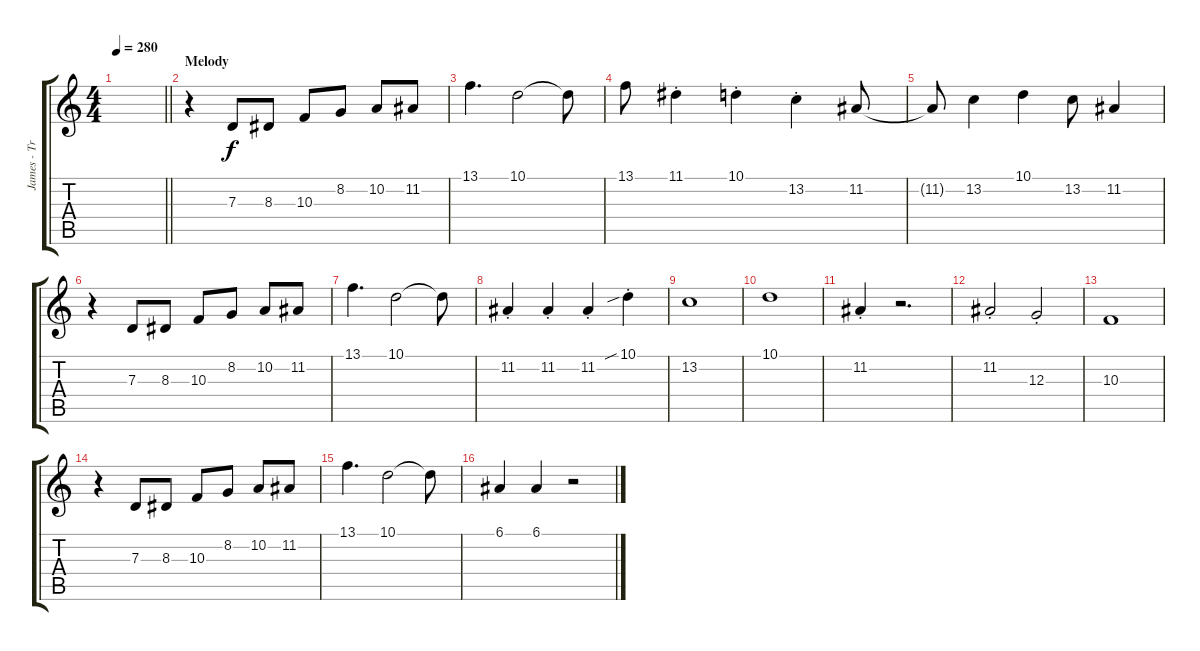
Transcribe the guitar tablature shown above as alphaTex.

\track ("James - Trumpet" "James - Tr") {instrument trumpet}
\staff {score tabs}
\tuning (E4 B3 G3 D3 A2 E2) {hide}
\ts (4 4)
\tempo 280
\clef g2
\barLineRight lightlight
\ks c
|
\section ("" "Melody")
r.4 7.3.8 8.3.8 10.3.8 8.2.8 10.2.8 11.2.8 |
13.1.4{d} 10.1.2 10.1{t}.8 |
13.1.8 11.1{st}.4 10.1{st}.4 13.2{st}.4 11.2.8 |
11.2{t}.8 13.2.4 10.1.4 13.2.8 11.2.4 |
r.4 7.3.8 8.3.8 10.3.8 8.2.8 10.2.8 11.2.8 |
13.1.4{d} 10.1.2 10.1{t}.8 |
11.2{st}.4 11.2{st}.4 11.2{st}.4 10.1{sib st}.4 |
13.2.1 |
10.1.1 |
11.2{st}.4 r.2{d} |
11.2{st}.2 12.3{st}.2 |
10.3.1 |
r.4 7.3.8 8.3.8 10.3.8 8.2.8 10.2.8 11.2.8 |
13.1.4{d} 10.1.2 10.1{t}.8 |
6.1.4 6.1.4 r.2
